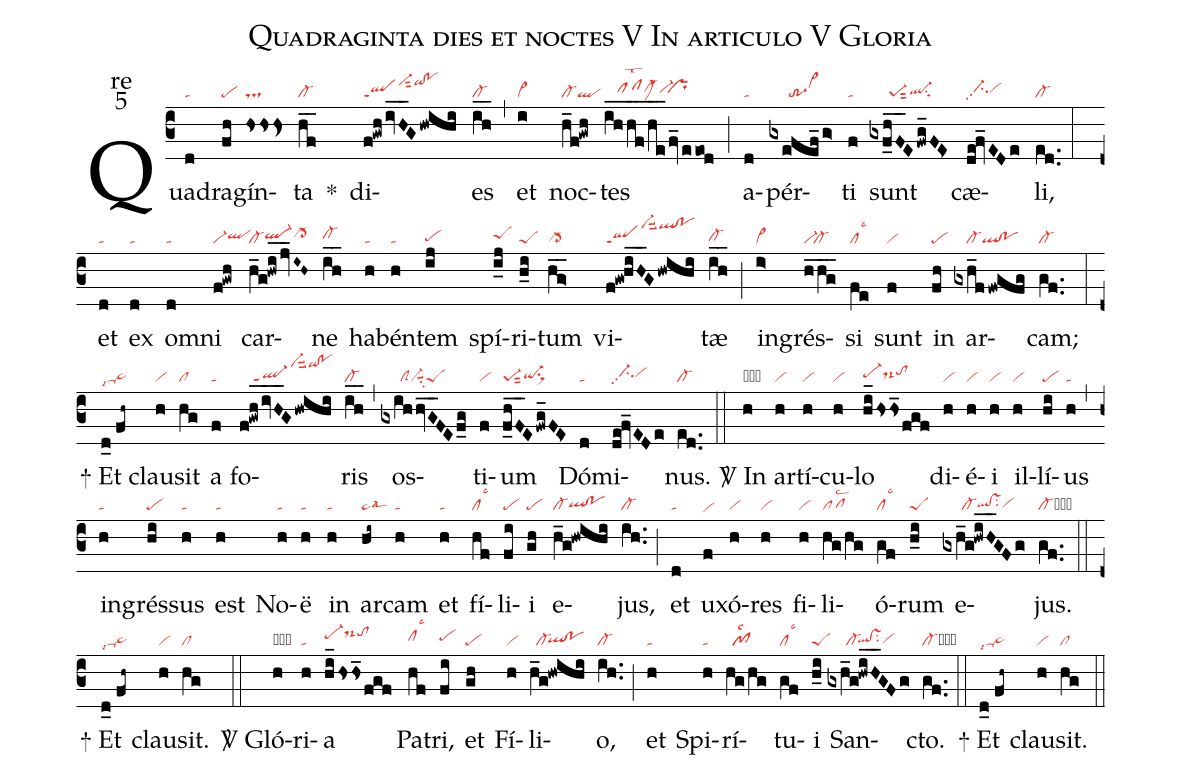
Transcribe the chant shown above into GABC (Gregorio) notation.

name:Quadraginta dies et noctes V In articulo V Gloria;
office-part:re;
mode:5;
nabc-lines:1;
%%
(c3) Qua(d|ta)dra(fh|pe)gín(hshs/Hs>|ts)ta(hf__|cl-) <sp>*</sp>() di(f!gwh/ivH__G/hwihi|qlppt1vi-hksut2qihk!pohk)es(ih__|cl-) (,) et(i|vi>) noc(h_f!gwh|cl-ql)tes(ih__hf__/he__/fv_/eeod|////pfhhlst2clM-hhvi-hh``prhh) (;) a(d|ta)pér(gxefef_/g>|//////tr-3vi>hj)ti(f|ta) sunt(gxf_hF__E/fwg_FE>|//////pe-1sut2ql-hgsu1sux1) cæ(de!fv_EDe|//ci-hhpp2vihh)li,(ed..|cl-) (:) et(d|ta) ex(d|ta) om(d|ta)ni(f!gwh|vi-qlhh) car(h_g!hwi_/jv_I~H~|cl-ql-hhcl->hh)ne(ih__|cl-hh) ha(h|ta)bén(h|ta)tem(ij|pehg) spí(i_j|peShh)ri(h_i|peS)tum(h_g>_|cl->) vi(f!gw!hiH__G/hwihi|qlppt1vi-hlsuu2qlhl!pohl)tæ(ih__|cl-hg) (;) in(i>|vi>)grés(h_hg__|vi-`cl-)si(fe|cllsc3) sunt(f|vi) in(fh|pe) ar(gxh_f/fwgfg|////cl-ql!po)cam;(gf..|cl-) (:)
<sp>+</sp> Et(d_0//fh~|ta-lsi7ta>hg) clau(h|vi)sit(hg|cl) a(f|ta) fo(f!gwh_/ivH__G/hwihi|////ql-ppt1vi-hlsuu2qihl!pohl)ris(ih__|cl-) (,) os(gxihhvG__FEf_g|//////clSvi-suu1su2peS)ti(f|vi)um(f_hF__E/fwg_FE>|pe-1sut2qi-hgsu1sux1) Dó(d|ta)mi(de!fv_EDe|//ci-hhpp2vihh)nus.(ed..|cl-) (::)

<sp>V/</sp> In(h|obvi) ar(h|vi)tí(h|vi)cu(h|vi)lo(hi_/hshs_fgf|pe-hhds-hhtohi) di(h|vi)é(h|vi)i(h|vi) il(h|vi)lí(hi|pe)us(h|ta) (,) in(h|ta)grés(hi|pe)sus(h|ta) est(h|ta) No(h|ta)ë(h|ta) in(h|ta) ar(hi~|ta>lsal3)cam(h|ta) et(h|ta) fí(hf|cllsc3)li(fi|pe)i(gh|pe) e(h_g!hwihi|cl-qlhg!pohg)jus,(ih..|cl-) (;) et(d|ta) u(f|vihe)xó(h|vi)res(h|vi) fi(h|vi)li(hg/hg|pflsc2)ó(gf|cllsc3)rum(h_i|peS) e(gxh_g!hwiH__GFg|//////cl-qlhg!vshgsu2vihg)jus.(gf..|cl-cb) (::)
<sp>+</sp> Et(d_0//fh~|ta-lsi7ta>hg) clau(h|vi)sit.(hg|cl) (::)

<sp>V/</sp> Gló(h|obta)ri(h|ta)a(hi_/hshs_/fgf|pe-hids-hjtohj) Pa(hf|clhhlsc3)tri,(fi|pehh) et(gh|pe) Fí(h|vi)li(h_g!hwihi|//cl-`qlhg!pohg)o,(ih..|cl-) (;) et(h|ta) Spi(h|ta)rí(hg/hg|//pf1lsc2)tu(gf|cllsc3)i(h_i|peS) San(gxh_g!hwiH__GFg|//////cl-`qlhg!vshgsu2vihg)cto.(gf..|cl-cb) (::)

<sp>+</sp> Et(d_0//fh~|ta-lsi7ta>hg) clau(h|vi)sit.(hg|cl) (::)
